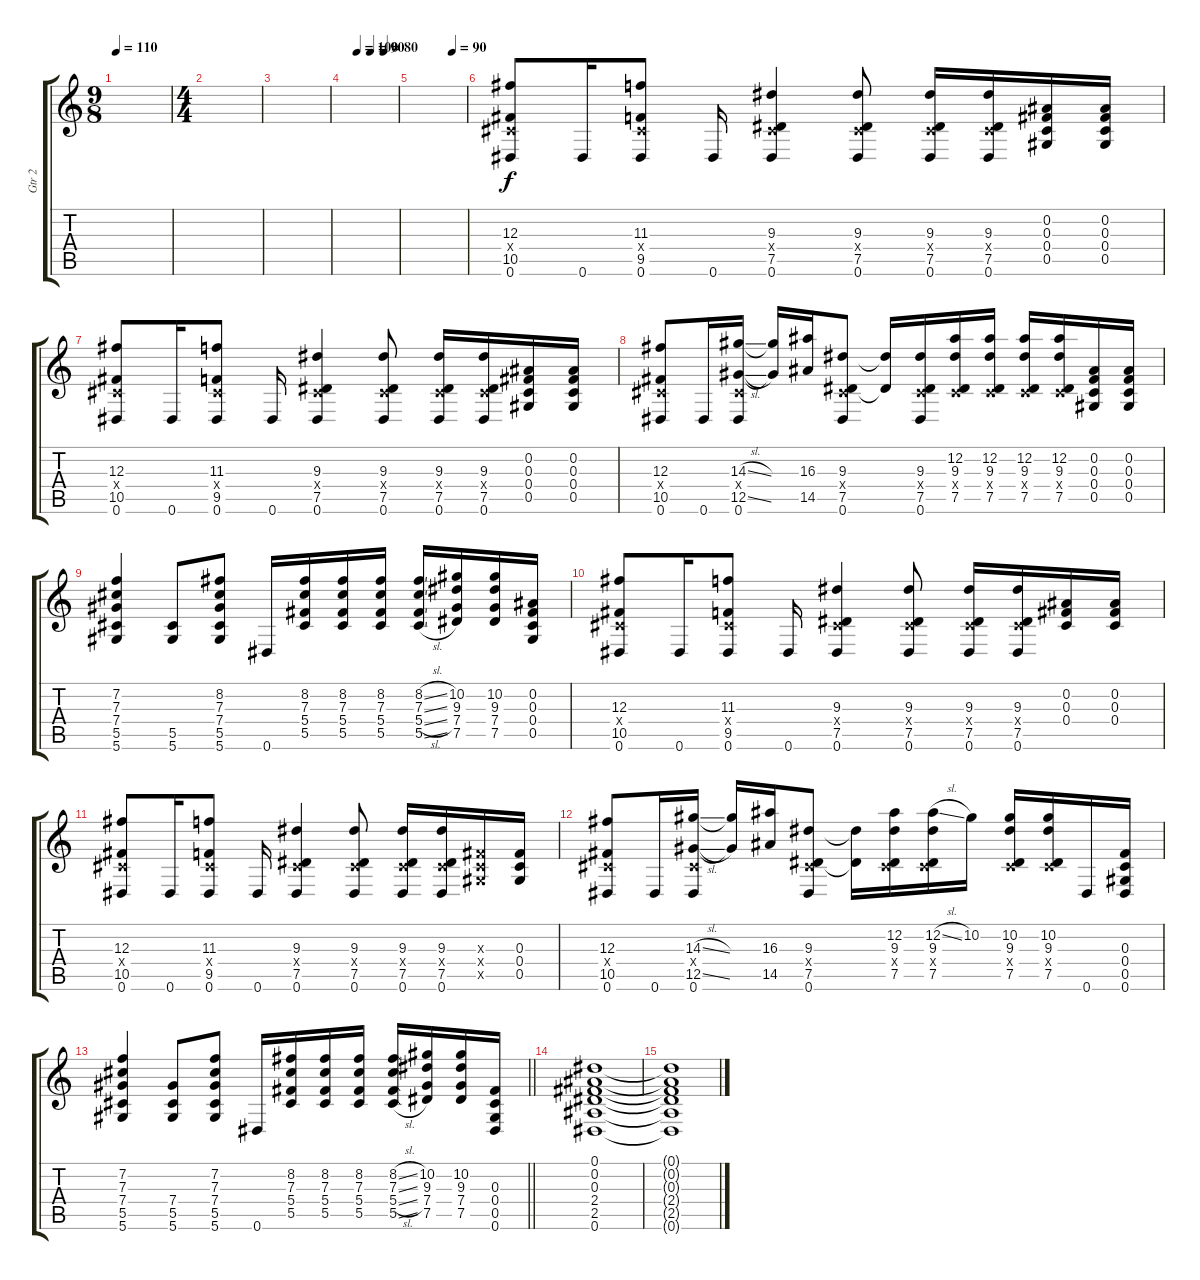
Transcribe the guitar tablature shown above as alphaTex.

\track ("Gtr 2" "Gtr 2") {instrument overdrivenguitar}
\staff {score tabs}
\tuning (Eb4 Bb3 Gb3 Db3 Ab2 Eb2) {hide}
\ts (9 8)
\tempo 110
\clef g2
\ks c
|
\ts (4 4)
|
|
\tempo (100 0.25)
\tempo (90 0.5)
\tempo (80 0.75)
|
\tempo (90 0.75)
|
(12.3 0.4{x} 10.5 0.6).8 0.6.16 (11.3 0.4{x} 9.5 0.6).8 0.6.16 (9.3 0.4{x} 7.5 0.6).4 (9.3 0.4{x} 7.5 0.6).8 (9.3 0.4{x} 7.5 0.6).16 (9.3 0.4{x} 7.5 0.6).16 (0.2 0.3 0.4 0.5).16 (0.2 0.3 0.4 0.5).16 |
(12.3 0.4{x} 10.5 0.6).8 0.6.16 (11.3 0.4{x} 9.5 0.6).8 0.6.16 (9.3 0.4{x} 7.5 0.6).4 (9.3 0.4{x} 7.5 0.6).8 (9.3 0.4{x} 7.5 0.6).16 (9.3 0.4{x} 7.5 0.6).16 (0.2 0.3 0.4 0.5).16 (0.2 0.3 0.4 0.5).16 |
(12.3 0.4{x} 10.5 0.6).8 0.6.16 (14.3{sl} 0.4{x} 12.5{sl} 0.6).16 (14.3{t} 12.5{t}).16 (16.3 14.5).16 (9.3 0.4{x} 7.5 0.6).8 (9.3{t} 7.5{t}).16 (9.3 0.4{x} 7.5 0.6).16 (12.2 9.3 0.4{x} 7.5).16 (12.2 9.3 0.4{x} 7.5).16 (12.2 9.3 0.4{x} 7.5).16 (12.2 9.3 0.4{x} 7.5).16 (0.2 0.3 0.4 0.5).16 (0.2 0.3 0.4 0.5).16 |
(7.2 7.3 7.4 5.5 5.6).4 (5.5 5.6).8 (8.2 7.3 7.4 5.5 5.6).8 0.6.16 (8.2 7.3 5.4 5.5).16 (8.2 7.3 5.4 5.5).16 (8.2 7.3 5.4 5.5).16 (8.2{sl} 7.3{sl} 5.4{sl} 5.5{sl}).16 (10.2 9.3 7.4 7.5).16 (10.2 9.3 7.4 7.5).16 (0.2 0.3 0.4 0.5).16 |
(12.3 0.4{x} 10.5 0.6).8 0.6.16 (11.3 0.4{x} 9.5 0.6).8 0.6.16 (9.3 0.4{x} 7.5 0.6).4 (9.3 0.4{x} 7.5 0.6).8 (9.3 0.4{x} 7.5 0.6).16 (9.3 0.4{x} 7.5 0.6).16 (0.2 0.3 0.4).16 (0.2 0.3 0.4).16 |
(12.3 0.4{x} 10.5 0.6).8 0.6.16 (11.3 0.4{x} 9.5 0.6).8 0.6.16 (9.3 0.4{x} 7.5 0.6).4 (9.3 0.4{x} 7.5 0.6).8 (9.3 0.4{x} 7.5 0.6).16 (9.3 0.4{x} 7.5 0.6).16 (0.3{x} 0.4{x} 0.5{x}).16 (0.3 0.4 0.5).16 |
(12.3 0.4{x} 10.5 0.6).8 0.6.16 (14.3{sl} 0.4{x} 12.5{sl} 0.6).16 (14.3{t} 12.5{t}).16 (16.3 14.5).16 (9.3 0.4{x} 7.5 0.6).8 (9.3{t} 7.5{t}).16 (12.2 9.3 0.4{x} 7.5).16 (12.2{sl} 9.3 0.4{x} 7.5).16 10.2.16 (10.2 9.3 0.4{x} 7.5).16 (10.2 9.3 0.4{x} 7.5).16 0.6.16 (0.3 0.4 0.5 0.6).16 |
\barLineRight lightlight
(7.2 7.3 7.4 5.5 5.6).4 (7.4 5.5 5.6).8 (7.2 7.3 7.4 5.5 5.6).8 0.6.16 (8.2 7.3 5.4 5.5).16 (8.2 7.3 5.4 5.5).16 (8.2 7.3 5.4 5.5).16 (8.2{sl} 7.3{sl} 5.4{sl} 5.5{sl}).16 (10.2 9.3 7.4 7.5).16 (10.2 9.3 7.4 7.5).16 (0.3 0.4 0.5 0.6).16 |
(0.1 0.2 0.3 2.4 2.5 0.6).1{volume 3} |
(0.1{t} 0.2{t} 0.3{t} 2.4{t} 2.5{t} 0.6{t}).1
